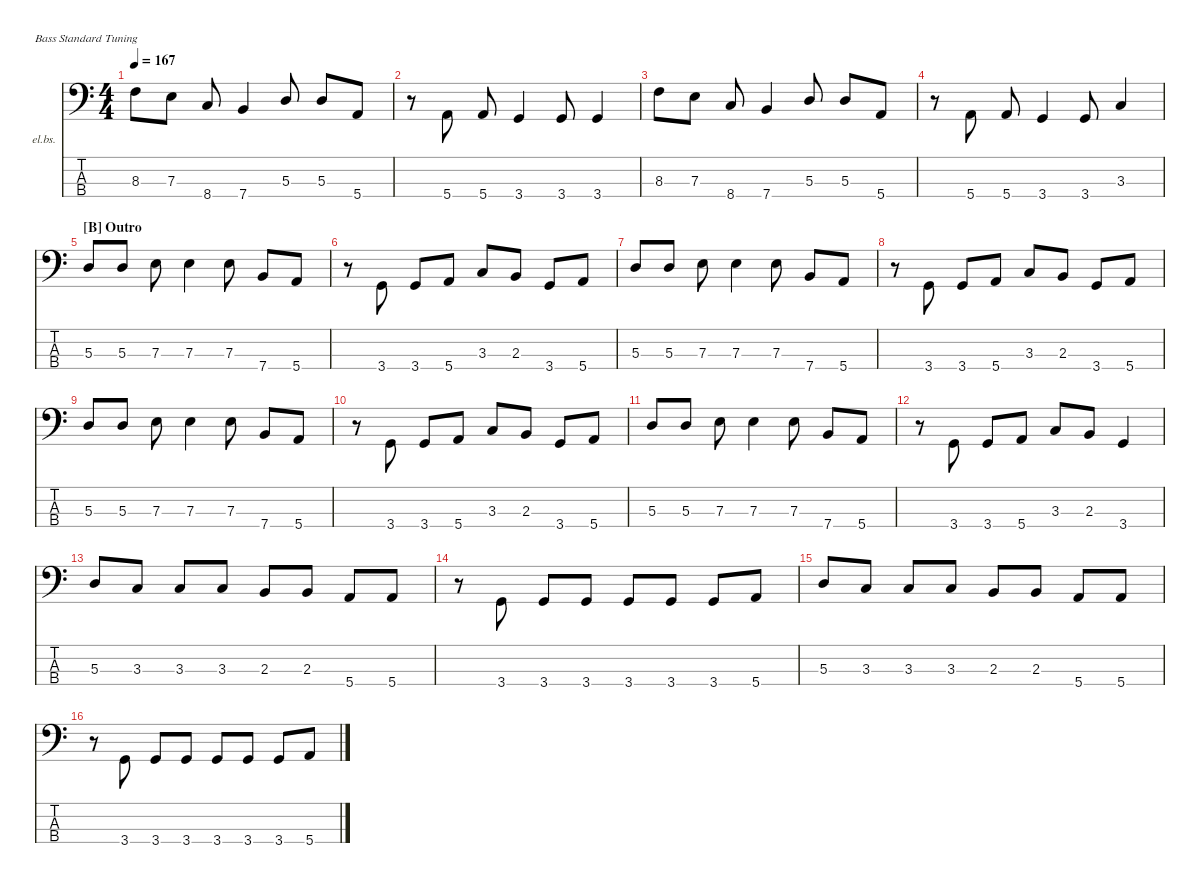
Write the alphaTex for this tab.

\hideDynamics
\bracketExtendMode nobrackets
\firstSystemTrackNameOrientation horizontal
\otherSystemsTrackNameOrientation horizontal
\track ("Electric Bass" "el.bs.") {instrument electricbassfinger}
\staff {score tabs}
\tuning (G2 D2 A1 E1)
\ts (4 4)
\tempo 167
\clef f4
\ks aminor
8.3.8{dy f beam Down} 7.3.8{beam Down} 8.4.8{beam Up} 7.4.4{beam Up} 5.3.8{beam Up} 5.3.8{beam Up} 5.4.8{beam Up} |
r.8{beam Down} 5.4.8{beam Up} 5.4.8{beam Up} 3.4.4{beam Up} 3.4.8{beam Up} 3.4.4{beam Up} |
8.3.8{beam Down} 7.3.8{beam Down} 8.4.8{beam Up} 7.4.4{beam Up} 5.3.8{beam Up} 5.3.8{beam Up} 5.4.8{beam Up} |
r.8{beam Down} 5.4.8{beam Up} 5.4.8{beam Up} 3.4.4{beam Up} 3.4.8{beam Up} 3.3.4{beam Up} |
\section ("B" "Outro")
5.3.8{beam Up} 5.3.8{beam Up} 7.3.8{beam Down} 7.3.4{beam Down} 7.3.8{beam Down} 7.4.8{beam Up} 5.4.8{beam Up} |
r.8{beam Down} 3.4.8{beam Up} 3.4.8{beam Up} 5.4.8{beam Up} 3.3.8{beam Up} 2.3.8{beam Up} 3.4.8{beam Up} 5.4.8{beam Up} |
5.3.8{beam Up} 5.3.8{beam Up} 7.3.8{beam Down} 7.3.4{beam Down} 7.3.8{beam Down} 7.4.8{beam Up} 5.4.8{beam Up} |
r.8{beam Down} 3.4.8{beam Up} 3.4.8{beam Up} 5.4.8{beam Up} 3.3.8{beam Up} 2.3.8{beam Up} 3.4.8{beam Up} 5.4.8{beam Up} |
5.3.8{beam Up} 5.3.8{beam Up} 7.3.8{beam Down} 7.3.4{beam Down} 7.3.8{beam Down} 7.4.8{beam Up} 5.4.8{beam Up} |
r.8{beam Down} 3.4.8{beam Up} 3.4.8{beam Up} 5.4.8{beam Up} 3.3.8{beam Up} 2.3.8{beam Up} 3.4.8{beam Up} 5.4.8{beam Up} |
5.3.8{beam Up} 5.3.8{beam Up} 7.3.8{beam Down} 7.3.4{beam Down} 7.3.8{beam Down} 7.4.8{beam Up} 5.4.8{beam Up} |
r.8{beam Down} 3.4.8{beam Up} 3.4.8{beam Up} 5.4.8{beam Up} 3.3.8{beam Up} 2.3.8{beam Up} 3.4.4{beam Up} |
5.3.8{beam Up} 3.3.8{beam Up} 3.3.8{beam Up} 3.3.8{beam Up} 2.3.8{beam Up} 2.3.8{beam Up} 5.4.8{beam Up} 5.4.8{beam Up} |
r.8{beam Down} 3.4.8{beam Up} 3.4.8{beam Up} 3.4.8{beam Up} 3.4.8{beam Up} 3.4.8{beam Up} 3.4.8{beam Up} 5.4.8{beam Up} |
5.3.8{beam Up} 3.3.8{beam Up} 3.3.8{beam Up} 3.3.8{beam Up} 2.3.8{beam Up} 2.3.8{beam Up} 5.4.8{beam Up} 5.4.8{beam Up} |
r.8{beam Down} 3.4.8{beam Up} 3.4.8{beam Up} 3.4.8{beam Up} 3.4.8{beam Up} 3.4.8{beam Up} 3.4.8{beam Up} 5.4.8{beam Up}
